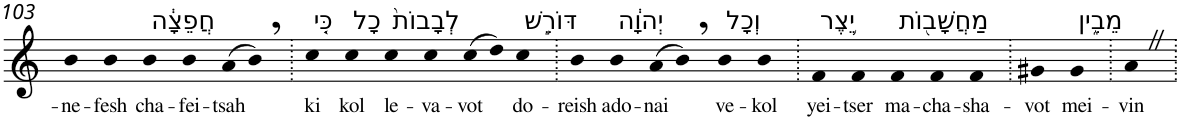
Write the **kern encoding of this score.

**kern	**text
*part1	*part1
*staff1	*staff1
*I"Piano	*
*I'Pno	*
!!LO:PB:g=z
*clefG2	*
*k[]	*
=103	=103
!	!LO:LY:b
4b	-ne-
!	!LO:LY:b
4b	-fesh
!LO:TX:a:t=חֲפֵצָ֔ה	!
!	!LO:LY:b
4b	cha-
!	!LO:LY:b
4b	-fei-
!	!LO:LY:b
(>8a	-tsah
8b,)	.
=104.	=104.
!LO:TX:a:t=כִּ֤י	!
!	!LO:LY:b
4cc	ki
!LO:TX:a:t=כָל	!
!	!LO:LY:b
4cc	kol
!LO:TX:a:t=לְבָבוֹת֙	!
!	!LO:LY:b
4cc	le-
!	!LO:LY:b
4cc	-va-
!	!LO:LY:b
(>8cc	-vot
8dd)	.
!LO:TX:a:t=דּוֹרֵ֣שׁ	!
!	!LO:LY:b
4cc	do-
=105.	=105.
!	!LO:LY:b
4b	-reish
!LO:TX:a:t=יְהוָ֔ה	!
!	!LO:LY:b
4b	ado-
!	!LO:LY:b
(>8a	-nai
8b,)	.
!LO:TX:a:t=וְכָל	!
!	!LO:LY:b
4b	ve-
!	!LO:LY:b
4b	-kol
=106.	=106.
!LO:TX:a:t=יֵ֥צֶר	!
!	!LO:LY:b
4f	yei-
!	!LO:LY:b
4f	-tser
!LO:TX:a:t=מַחֲשָׁב֖וֹת	!
!	!LO:LY:b
4f	ma-
!	!LO:LY:b
4f	-cha-
!	!LO:LY:b
4f	-sha-
=107.	=107.
!	!LO:LY:b
4g#X	-vot
!LO:TX:a:t=מֵבִ֑ין	!
!	!LO:LY:b
4g#	mei-
=108.	=108.
!	!LO:LY:b
4aZ	-vin
=.	=.
*-	*-
